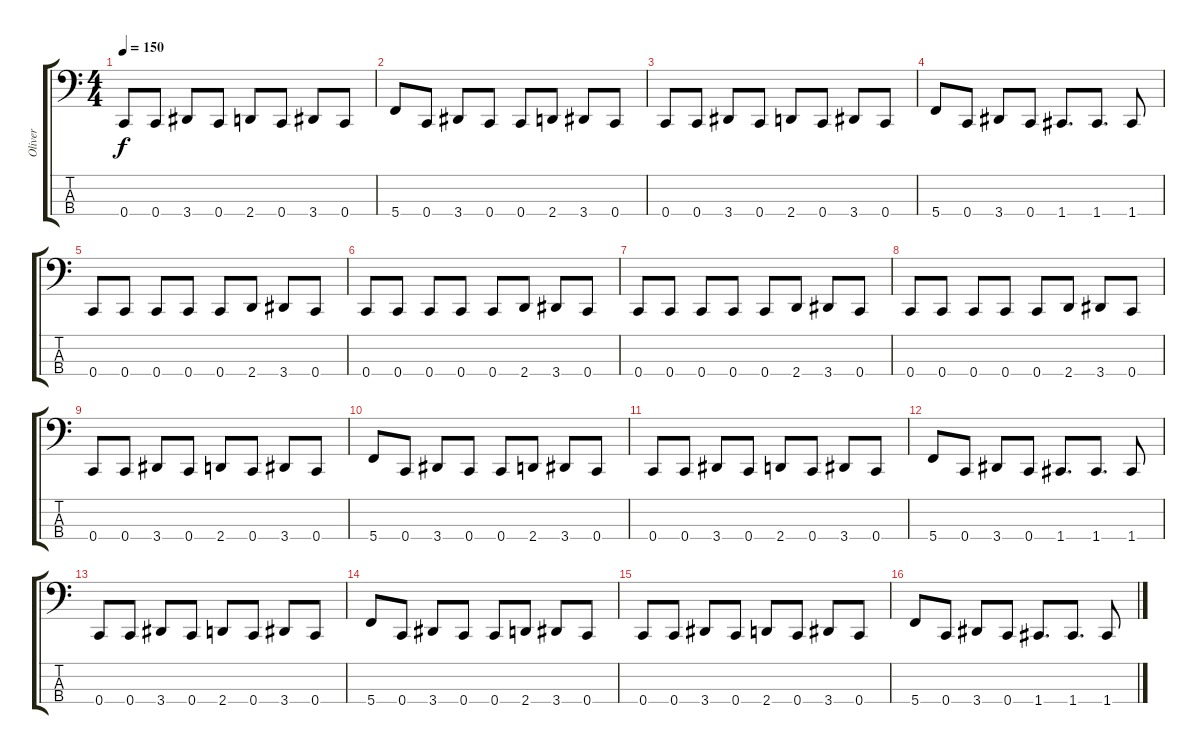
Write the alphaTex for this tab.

\track ("Oliver" "Oliver") {instrument electricbasspick}
\staff {score tabs}
\tuning (Eb2 Bb1 F1 C1) {hide}
\ts (4 4)
\tempo 150
\clef f4
\ks c
0.4.8{dy f} 0.4.8 3.4.8 0.4.8 2.4.8 0.4.8 3.4.8 0.4.8 |
5.4.8 0.4.8 3.4.8 0.4.8 0.4.8 2.4.8 3.4.8 0.4.8 |
0.4.8 0.4.8 3.4.8 0.4.8 2.4.8 0.4.8 3.4.8 0.4.8 |
5.4.8 0.4.8 3.4.8 0.4.8 1.4.8{d} 1.4.8{d} 1.4.8 |
0.4.8 0.4.8 0.4.8 0.4.8 0.4.8 2.4.8 3.4.8 0.4.8 |
0.4.8 0.4.8 0.4.8 0.4.8 0.4.8 2.4.8 3.4.8 0.4.8 |
0.4.8 0.4.8 0.4.8 0.4.8 0.4.8 2.4.8 3.4.8 0.4.8 |
0.4.8 0.4.8 0.4.8 0.4.8 0.4.8 2.4.8 3.4.8 0.4.8 |
0.4.8 0.4.8 3.4.8 0.4.8 2.4.8 0.4.8 3.4.8 0.4.8 |
5.4.8 0.4.8 3.4.8 0.4.8 0.4.8 2.4.8 3.4.8 0.4.8 |
0.4.8 0.4.8 3.4.8 0.4.8 2.4.8 0.4.8 3.4.8 0.4.8 |
5.4.8 0.4.8 3.4.8 0.4.8 1.4.8{d} 1.4.8{d} 1.4.8 |
0.4.8 0.4.8 3.4.8 0.4.8 2.4.8 0.4.8 3.4.8 0.4.8 |
5.4.8 0.4.8 3.4.8 0.4.8 0.4.8 2.4.8 3.4.8 0.4.8 |
0.4.8 0.4.8 3.4.8 0.4.8 2.4.8 0.4.8 3.4.8 0.4.8 |
5.4.8 0.4.8 3.4.8 0.4.8 1.4.8{d} 1.4.8{d} 1.4.8
